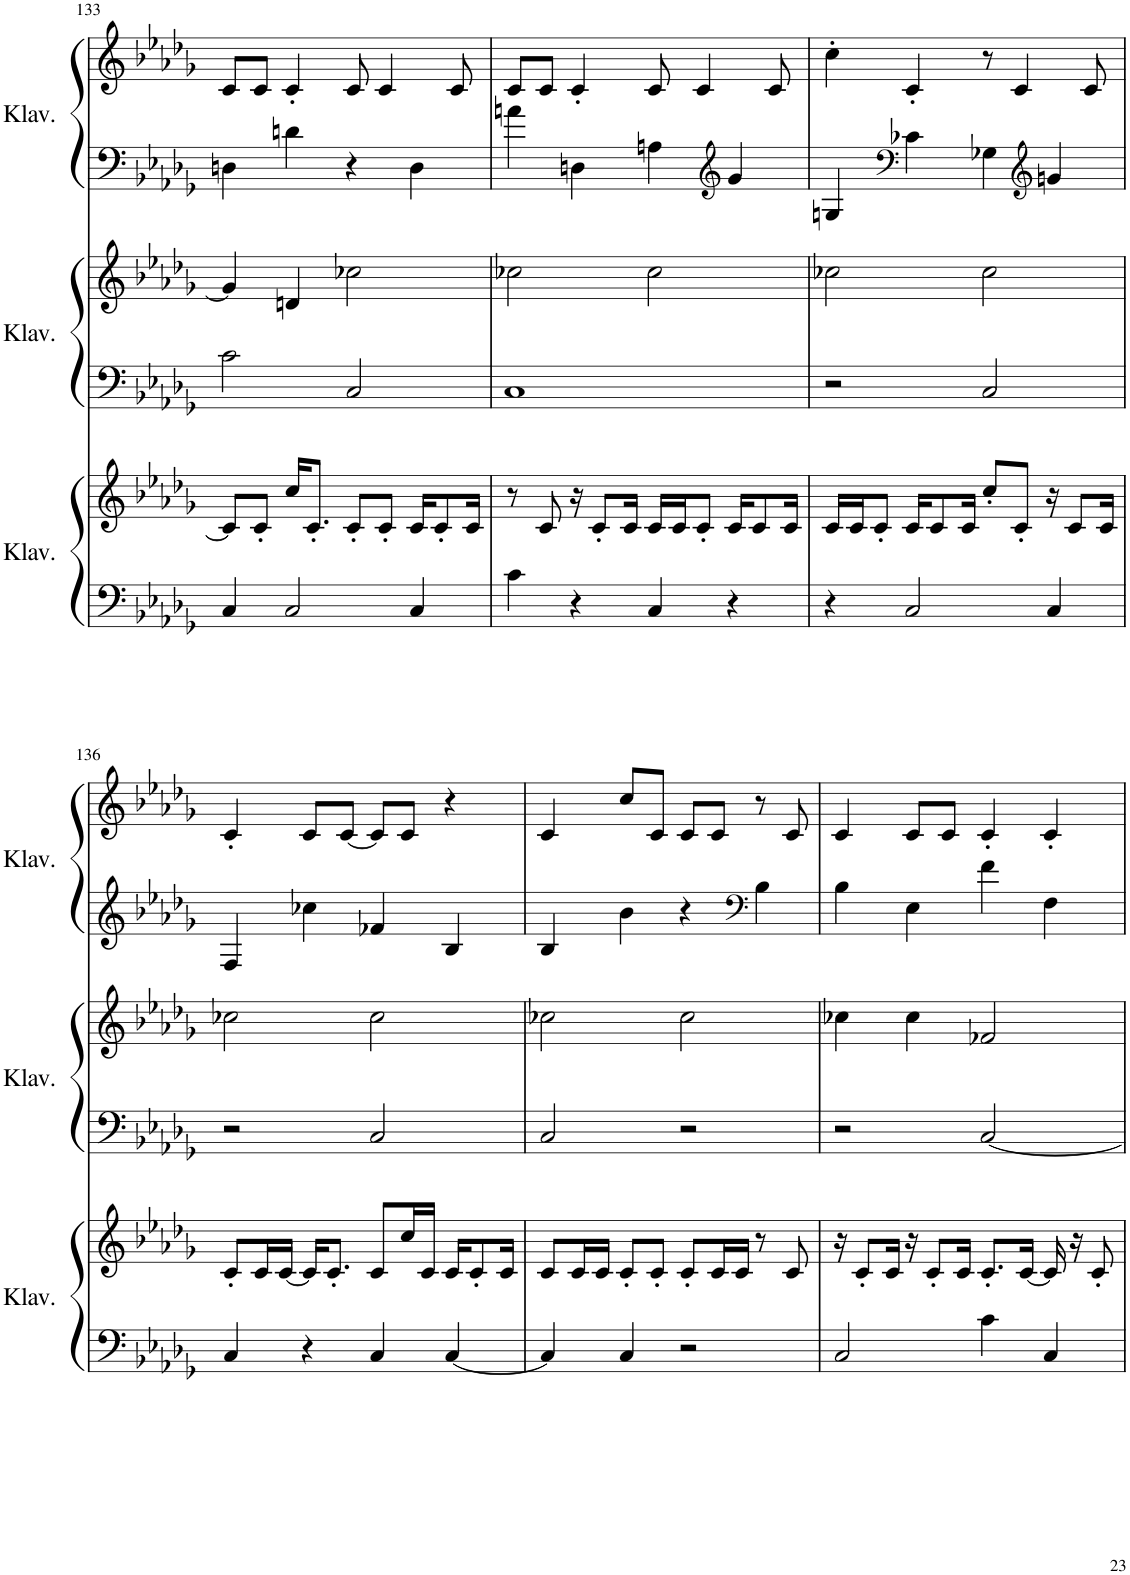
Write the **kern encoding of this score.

**kern	**kern	**kern	**kern	**kern	**kern
*part3	*part3	*part2	*part2	*part1	*part1
*staff6	*staff5	*staff4	*staff3	*staff2	*staff1
*I"Klavier	*	*I"Klavier	*	*I"Klavier	*
*I'Klav.	*	*I'Klav.	*	*I'Klav.	*
!!LO:PB:g=z
*clefF4	*clefG2	*clefF4	*clefG2	*clefF4	*clefG2
*k[b-e-a-d-g-]	*k[b-e-a-d-g-]	*k[b-e-a-d-g-]	*k[b-e-a-d-g-]	*k[b-e-a-d-g-]	*k[b-e-a-d-g-]
*M4/4	*M4/4	*M4/4	*M4/4	*M4/4	*M4/4
=133	=133	=133	=133	=133	=133
4C/	8c/L]	2c\	4g/]	4Dn\	8c/L
.	8c'/J	.	.	.	8c/J
2C/	16cc/KL	.	4dn/	4dn\	4c'/
.	8.c'/J	.	.	.	.
.	8c'/L	2C/	2cc-X\	4r	8c/
.	8c'/J	.	.	.	4c/
4C/	16c/KL	.	.	4D\	.
.	8c'/	.	.	.	.
.	.	.	.	.	8c/
.	16c/Jk	.	.	.	.
=134	=134	=134	=134	=134	=134
4c\	8r	1C	2cc-X\	4an\	8c/L
.	8c/	.	.	.	8c/J
4r	16r	.	.	4Dn\	4c'/
.	8c'/L	.	.	.	.
.	16c/Jk	.	.	.	.
4C/	16c/LL	.	2cc-\	4An\	8c/
.	16c/J	.	.	.	.
.	8c'/J	.	.	.	4c/
*	*	*	*	*clefG2	*
4r	16c/KL	.	.	4g-/	.
.	8c/	.	.	.	.
.	.	.	.	.	8c/
.	16c/Jk	.	.	.	.
=135	=135	=135	=135	=135	=135
4r	16c/LL	2r	2cc-X\	4Gn/	4cc'\
.	16c/J	.	.	.	.
.	8c'/J	.	.	.	.
*	*	*	*	*clefF4	*
2C/	16c/KL	.	.	4c-X\	4c'/
.	8c/	.	.	.	.
.	16c/Jk	.	.	.	.
.	8cc'/L	2C/	2cc-\	4G-X\	8r
.	8c'/J	.	.	.	4c/
*	*	*	*	*clefG2	*
4C/	16r	.	.	4gn/	.
.	8c/L	.	.	.	.
.	.	.	.	.	8c/
.	16c/Jk	.	.	.	.
!!LO:LB:g=z
=136	=136	=136	=136	=136	=136
4C/	8c'/L	2r	2cc-X\	4F/	4c'/
.	16c/L	.	.	.	.
.	[16c/JJ	.	.	.	.
4r	16c/KL]	.	.	4cc-X\	8c/L
.	8.c'/J	.	.	.	.
.	.	.	.	.	[8c/J
4C/	8c/L	2C/	2cc-\	4f-X/	8c/L]
.	16cc/L	.	.	.	8c/J
.	16c/JJ	.	.	.	.
[4C/	16c/KL	.	.	4B-/	4r
.	8c'/	.	.	.	.
.	16c/Jk	.	.	.	.
=137	=137	=137	=137	=137	=137
4C/]	8c/L	2C/	2cc-X\	4B-/	4c/
.	16c/L	.	.	.	.
.	16c/JJ	.	.	.	.
4C/	8c'/L	.	.	4b-\	8cc/L
.	8c'/J	.	.	.	8c/J
2r	8c'/L	2r	2cc-\	4r	8c/L
.	16c/L	.	.	.	8c/J
.	16c/JJ	.	.	.	.
*	*	*	*	*clefF4	*
.	8r	.	.	4B-\	8r
.	8c/	.	.	.	8c/
=138	=138	=138	=138	=138	=138
2C/	16r	2r	4cc-X\	4B-\	4c/
.	8c'/L	.	.	.	.
.	16c/Jk	.	.	.	.
.	16r	.	4cc-\	4E-\	8c/L
.	8c'/L	.	.	.	.
.	.	.	.	.	8c/J
.	16c/Jk	.	.	.	.
4c\	8.c'/L	[2C/	2f-X/	4f\	4c'/
.	[16c/Jk	.	.	.	.
4C/	16c/]	.	.	4F\	4c'/
.	16r	.	.	.	.
.	8c'/	.	.	.	.
=	=	=	=	=	=
*-	*-	*-	*-	*-	*-
